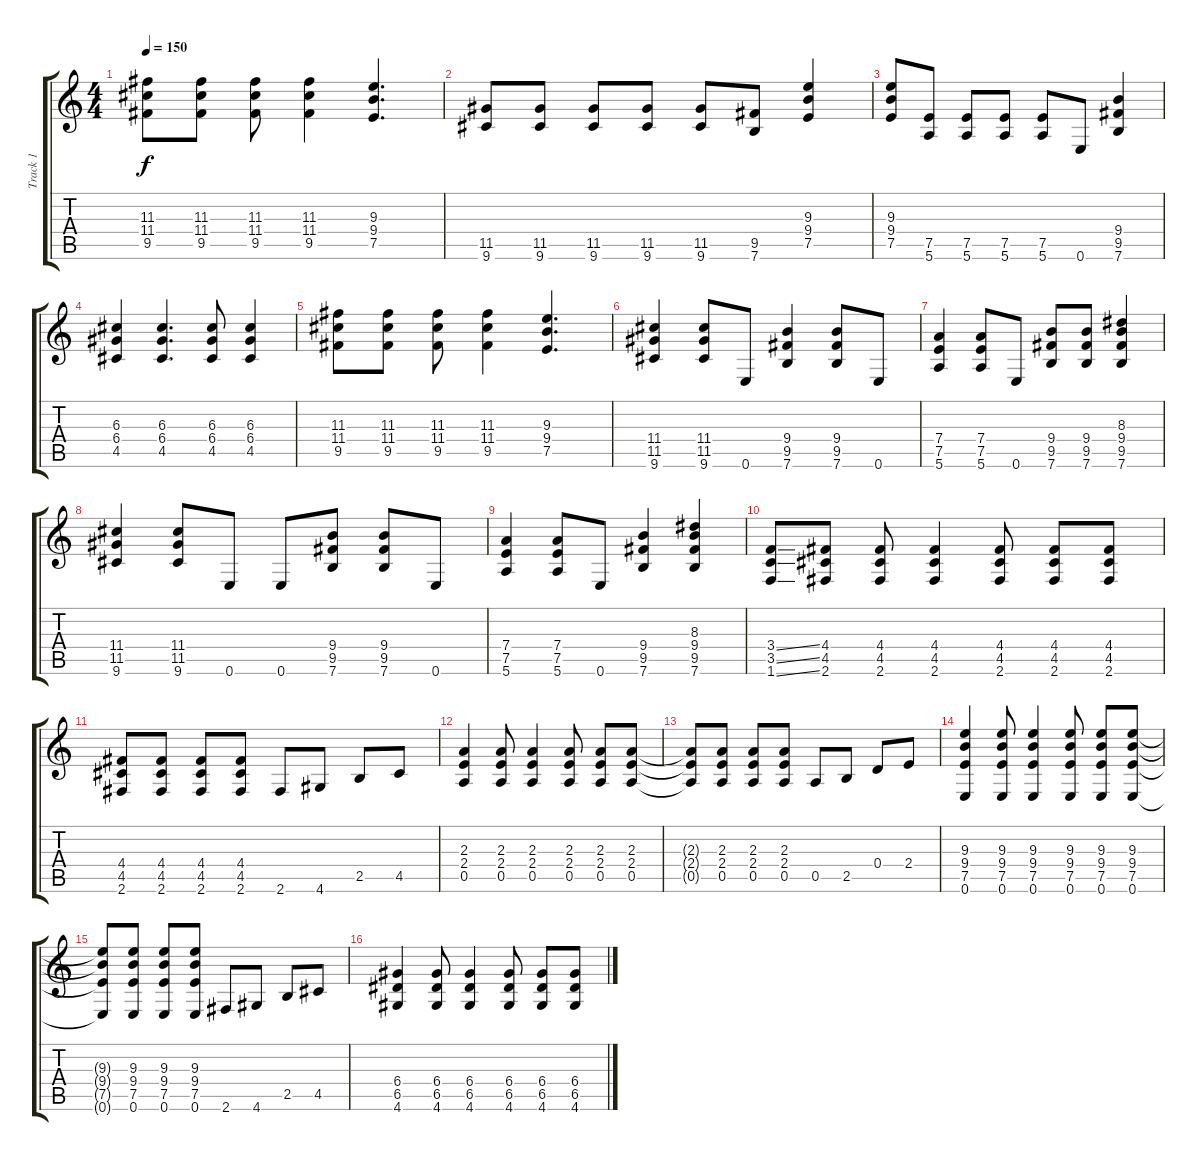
\track ("Track 1" "Track 1") {instrument overdrivenguitar}
\staff {score tabs}
\tuning (E4 B3 G3 D3 A2 E2) {hide}
\ts (4 4)
\tempo 150
\clef g2
\ks c
(11.3 11.4 9.5).8{dy f} (11.3 11.4 9.5).8 (11.3 11.4 9.5).8 (11.3 11.4 9.5).4 (9.3 9.4 7.5).4{d} |
(11.5 9.6).8 (11.5 9.6).8 (11.5 9.6).8 (11.5 9.6).8 (11.5 9.6).8 (9.5 7.6).8 (9.3 9.4 7.5).4 |
(9.3 9.4 7.5).8 (7.5 5.6).8 (7.5 5.6).8 (7.5 5.6).8 (7.5 5.6).8 0.6.8 (9.4 9.5 7.6).4 |
(6.3 6.4 4.5).4 (6.3 6.4 4.5).4{d} (6.3 6.4 4.5).8 (6.3 6.4 4.5).4 |
(11.3 11.4 9.5).8 (11.3 11.4 9.5).8 (11.3 11.4 9.5).8 (11.3 11.4 9.5).4 (9.3 9.4 7.5).4{d} |
(11.4 11.5 9.6).4 (11.4 11.5 9.6).8 0.6.8 (9.4 9.5 7.6).4 (9.4 9.5 7.6).8 0.6.8 |
(7.4 7.5 5.6).4 (7.4 7.5 5.6).8 0.6.8 (9.4 9.5 7.6).8 (9.4 9.5 7.6).8 (8.3 9.4 9.5 7.6).4 |
(11.4 11.5 9.6).4 (11.4 11.5 9.6).8 0.6.8 0.6.8 (9.4 9.5 7.6).8 (9.4 9.5 7.6).8 0.6.8 |
(7.4 7.5 5.6).4 (7.4 7.5 5.6).8 0.6.8 (9.4 9.5 7.6).4 (8.3 9.4 9.5 7.6).4 |
(3.4{ss} 3.5{ss} 1.6{ss}).8 (4.4 4.5 2.6).8 (4.4 4.5 2.6).8 (4.4 4.5 2.6).4 (4.4 4.5 2.6).8 (4.4 4.5 2.6).8 (4.4 4.5 2.6).8 |
(4.4 4.5 2.6).8 (4.4 4.5 2.6).8 (4.4 4.5 2.6).8 (4.4 4.5 2.6).8 2.6.8 4.6.8 2.5.8 4.5.8 |
(2.3 2.4 0.5).4 (2.3 2.4 0.5).8 (2.3 2.4 0.5).4 (2.3 2.4 0.5).8 (2.3 2.4 0.5).8 (2.3 2.4 0.5).8 |
(2.3{t} 2.4{t} 0.5{t}).8 (2.3 2.4 0.5).8 (2.3 2.4 0.5).8 (2.3 2.4 0.5).8 0.5.8 2.5.8 0.4.8 2.4.8 |
(9.3 9.4 7.5 0.6).4 (9.3 9.4 7.5 0.6).8 (9.3 9.4 7.5 0.6).4 (9.3 9.4 7.5 0.6).8 (9.3 9.4 7.5 0.6).8 (9.3 9.4 7.5 0.6).8 |
(9.3{t} 9.4{t} 7.5{t} 0.6{t}).8 (9.3 9.4 7.5 0.6).8 (9.3 9.4 7.5 0.6).8 (9.3 9.4 7.5 0.6).8 2.6.8 4.6.8 2.5.8 4.5.8 |
(6.4 6.5 4.6).4 (6.4 6.5 4.6).8 (6.4 6.5 4.6).4 (6.4 6.5 4.6).8 (6.4 6.5 4.6).8 (6.4 6.5 4.6).8
